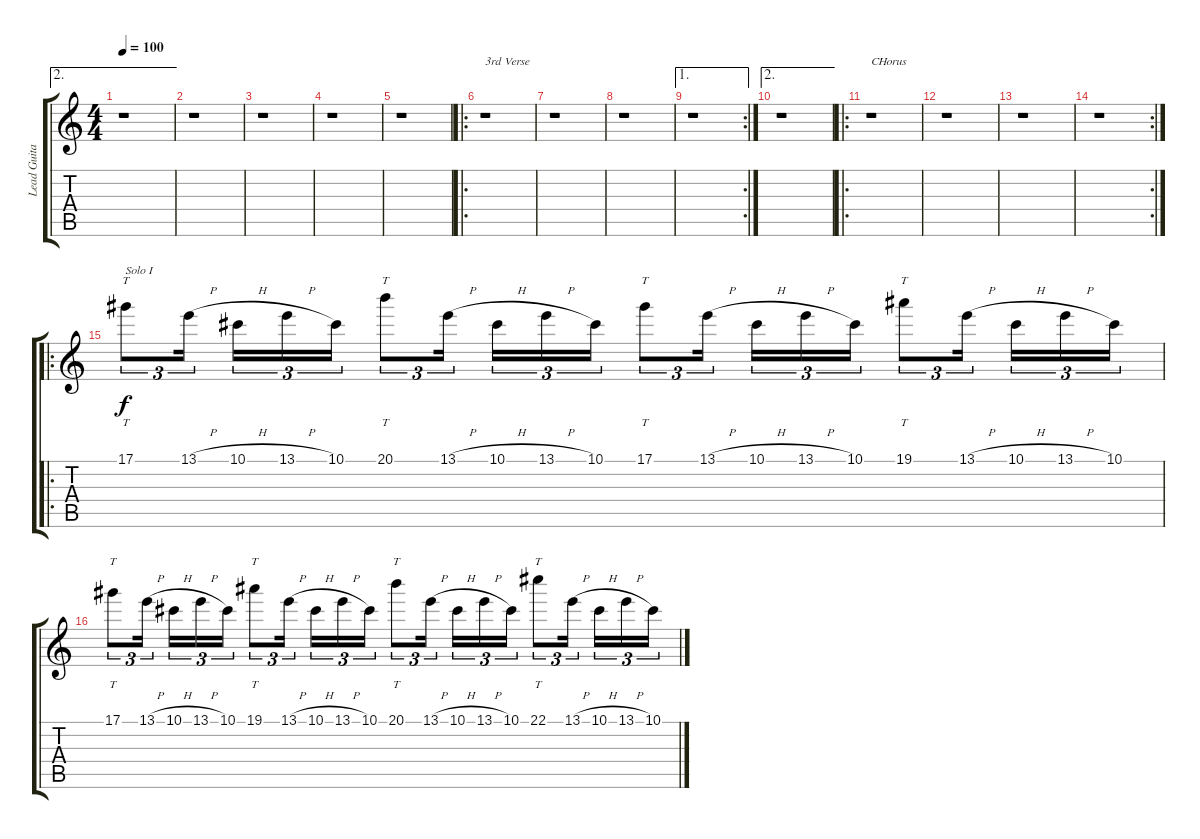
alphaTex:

\track ("Lead Guitar" "Lead Guita") {instrument distortionguitar}
\staff {score tabs}
\tuning (Eb4 Bb3 Gb3 Db3 Ab2 Eb2) {hide}
\ae 2
\ts (4 4)
\tempo 100
\clef g2
\ks c
r.1{dy f} |
r.1 |
r.1 |
r.1 |
r.1 |
\ro
r.1{txt "3rd Verse"} |
r.1 |
r.1 |
\ae 1
\rc 2
r.1 |
\ae 2
r.1 |
\ro
r.1{txt "CHorus"} |
r.1 |
r.1 |
\rc 2
r.1 |
\ro
17.1.8{tt tu (3 2) txt "Solo I"} 13.1{h}.16{tu (3 2)} 10.1{h}.16{tu (3 2)} 13.1{h}.16{tu (3 2)} 10.1.16{tu (3 2)} 20.1.8{tt tu (3 2)} 13.1{h}.16{tu (3 2)} 10.1{h}.16{tu (3 2)} 13.1{h}.16{tu (3 2)} 10.1.16{tu (3 2)} 17.1.8{tt tu (3 2)} 13.1{h}.16{tu (3 2)} 10.1{h}.16{tu (3 2)} 13.1{h}.16{tu (3 2)} 10.1.16{tu (3 2)} 19.1.8{tt tu (3 2)} 13.1{h}.16{tu (3 2)} 10.1{h}.16{tu (3 2)} 13.1{h}.16{tu (3 2)} 10.1.16{tu (3 2)} |
17.1.8{tt tu (3 2)} 13.1{h}.16{tu (3 2)} 10.1{h}.16{tu (3 2)} 13.1{h}.16{tu (3 2)} 10.1.16{tu (3 2)} 19.1.8{tt tu (3 2)} 13.1{h}.16{tu (3 2)} 10.1{h}.16{tu (3 2)} 13.1{h}.16{tu (3 2)} 10.1.16{tu (3 2)} 20.1.8{tt tu (3 2)} 13.1{h}.16{tu (3 2)} 10.1{h}.16{tu (3 2)} 13.1{h}.16{tu (3 2)} 10.1.16{tu (3 2)} 22.1.8{tt tu (3 2)} 13.1{h}.16{tu (3 2)} 10.1{h}.16{tu (3 2)} 13.1{h}.16{tu (3 2)} 10.1.16{tu (3 2)}
